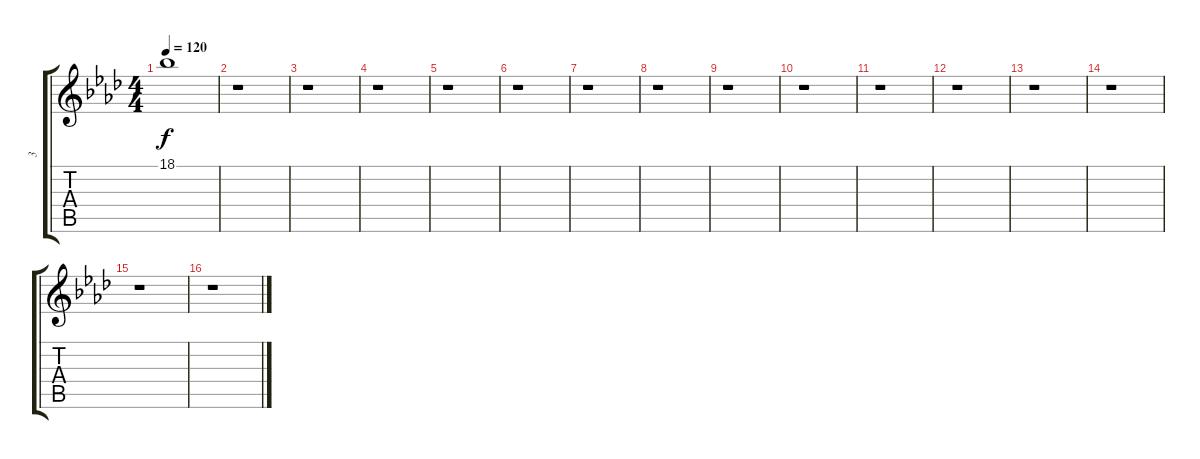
\track ("3" "3") {instrument pad6metallic}
\staff {score tabs}
\tuning (E4 B3 G3 D3 A2 E2) {hide}
\ts (4 4)
\tempo 120
\clef g2
\ks fminor
18.1.1{dy f volume 11} |
r.1 |
r.1 |
r.1 |
r.1 |
r.1 |
r.1 |
r.1 |
r.1 |
r.1 |
r.1 |
r.1 |
r.1 |
r.1 |
r.1 |
r.1
